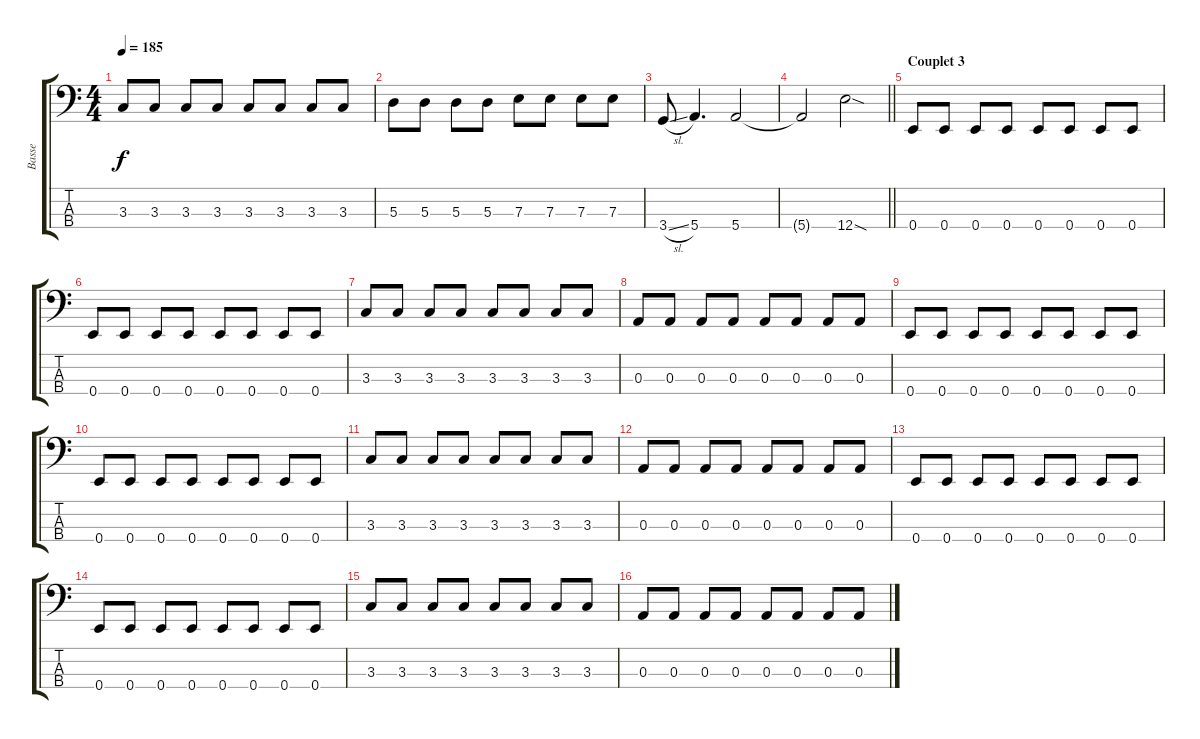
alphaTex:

\track ("Basse" "Basse") {instrument electricbassfinger}
\staff {score tabs}
\tuning (G2 D2 A1 E1) {hide}
\ts (4 4)
\tempo 185
\clef f4
\ks c
3.3.8{dy f} 3.3.8 3.3.8 3.3.8 3.3.8 3.3.8 3.3.8 3.3.8 |
5.3.8 5.3.8 5.3.8 5.3.8 7.3.8 7.3.8 7.3.8 7.3.8 |
3.4{sl}.8 5.4.4{d} 5.4.2 |
\barLineRight lightlight
5.4{t}.2 12.4{sod}.2 |
\section ("" "Couplet 3")
0.4.8 0.4.8 0.4.8 0.4.8 0.4.8 0.4.8 0.4.8 0.4.8 |
0.4.8 0.4.8 0.4.8 0.4.8 0.4.8 0.4.8 0.4.8 0.4.8 |
3.3.8 3.3.8 3.3.8 3.3.8 3.3.8 3.3.8 3.3.8 3.3.8 |
0.3.8 0.3.8 0.3.8 0.3.8 0.3.8 0.3.8 0.3.8 0.3.8 |
0.4.8 0.4.8 0.4.8 0.4.8 0.4.8 0.4.8 0.4.8 0.4.8 |
0.4.8 0.4.8 0.4.8 0.4.8 0.4.8 0.4.8 0.4.8 0.4.8 |
3.3.8 3.3.8 3.3.8 3.3.8 3.3.8 3.3.8 3.3.8 3.3.8 |
0.3.8 0.3.8 0.3.8 0.3.8 0.3.8 0.3.8 0.3.8 0.3.8 |
0.4.8 0.4.8 0.4.8 0.4.8 0.4.8 0.4.8 0.4.8 0.4.8 |
0.4.8 0.4.8 0.4.8 0.4.8 0.4.8 0.4.8 0.4.8 0.4.8 |
3.3.8 3.3.8 3.3.8 3.3.8 3.3.8 3.3.8 3.3.8 3.3.8 |
0.3.8 0.3.8 0.3.8 0.3.8 0.3.8 0.3.8 0.3.8 0.3.8
